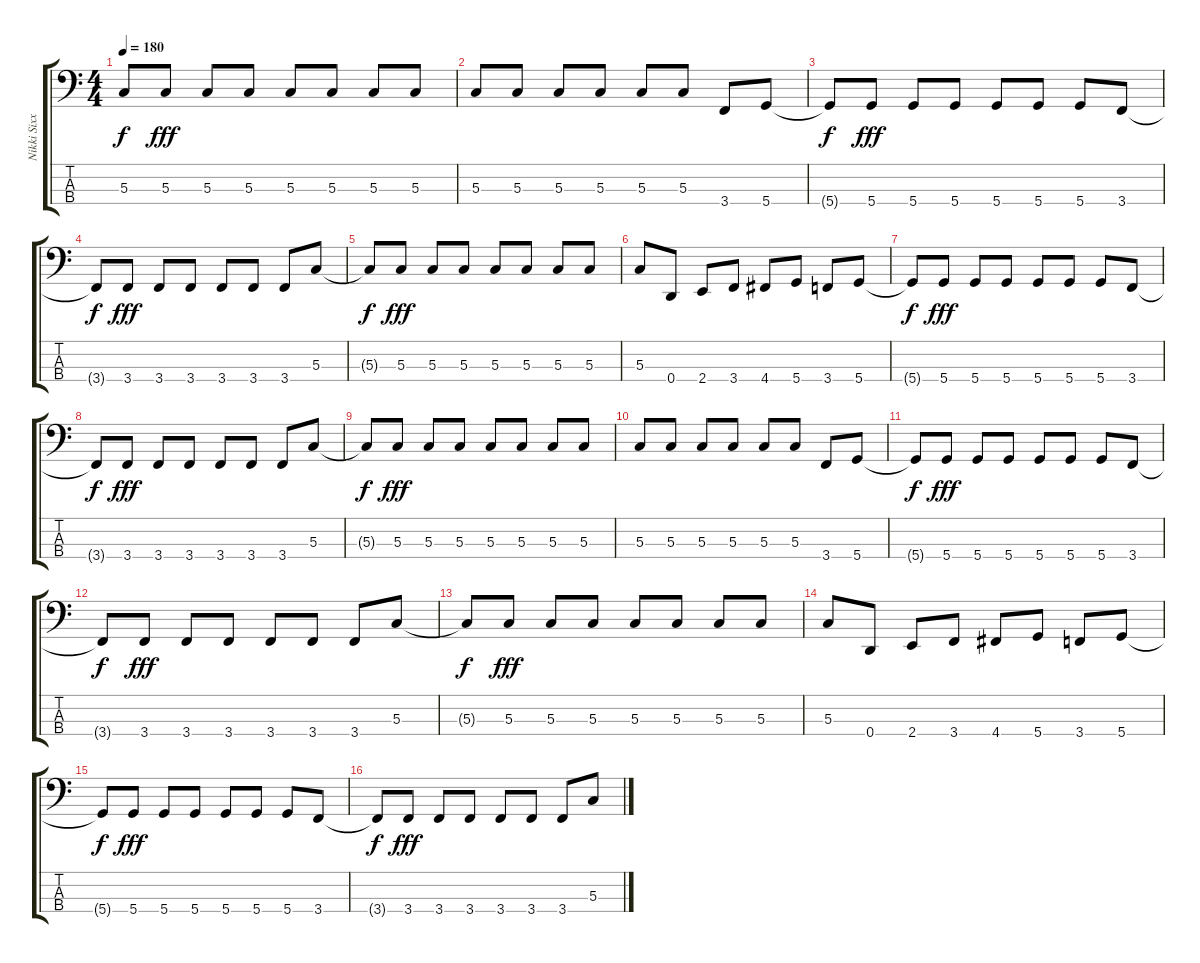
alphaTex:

\track ("Nikki Sixx" "Nikki Sixx") {instrument electricbasspick}
\staff {score tabs}
\tuning (F2 C2 G1 D1) {hide}
\ts (4 4)
\tempo 180
\clef f4
\ks c
5.3{t}.8{dy f} 5.3.8{dy fff} 5.3.8 5.3.8 5.3.8 5.3.8 5.3.8 5.3.8 |
5.3.8 5.3.8 5.3.8 5.3.8 5.3.8 5.3.8 3.4.8 5.4.8 |
5.4{t}.8{dy f} 5.4.8{dy fff} 5.4.8 5.4.8 5.4.8 5.4.8 5.4.8 3.4.8 |
3.4{t}.8{dy f} 3.4.8{dy fff} 3.4.8 3.4.8 3.4.8 3.4.8 3.4.8 5.3.8 |
5.3{t}.8{dy f} 5.3.8{dy fff} 5.3.8 5.3.8 5.3.8 5.3.8 5.3.8 5.3.8 |
5.3.8 0.4.8 2.4.8 3.4.8 4.4.8 5.4.8 3.4.8 5.4.8 |
5.4{t}.8{dy f} 5.4.8{dy fff} 5.4.8 5.4.8 5.4.8 5.4.8 5.4.8 3.4.8 |
3.4{t}.8{dy f} 3.4.8{dy fff} 3.4.8 3.4.8 3.4.8 3.4.8 3.4.8 5.3.8 |
5.3{t}.8{dy f} 5.3.8{dy fff} 5.3.8 5.3.8 5.3.8 5.3.8 5.3.8 5.3.8 |
5.3.8 5.3.8 5.3.8 5.3.8 5.3.8 5.3.8 3.4.8 5.4.8 |
5.4{t}.8{dy f} 5.4.8{dy fff} 5.4.8 5.4.8 5.4.8 5.4.8 5.4.8 3.4.8 |
3.4{t}.8{dy f} 3.4.8{dy fff} 3.4.8 3.4.8 3.4.8 3.4.8 3.4.8 5.3.8 |
5.3{t}.8{dy f} 5.3.8{dy fff} 5.3.8 5.3.8 5.3.8 5.3.8 5.3.8 5.3.8 |
5.3.8 0.4.8 2.4.8 3.4.8 4.4.8 5.4.8 3.4.8 5.4.8 |
5.4{t}.8{dy f} 5.4.8{dy fff} 5.4.8 5.4.8 5.4.8 5.4.8 5.4.8 3.4.8 |
3.4{t}.8{dy f} 3.4.8{dy fff} 3.4.8 3.4.8 3.4.8 3.4.8 3.4.8 5.3.8
